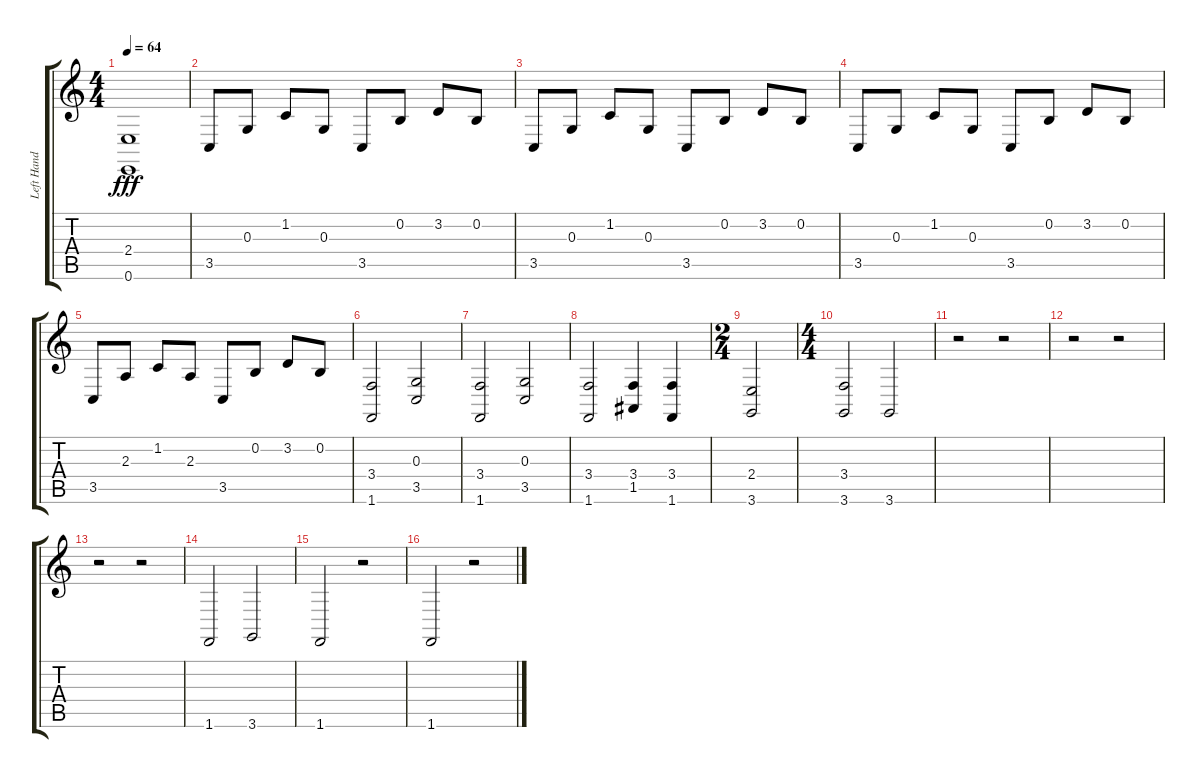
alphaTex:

\track ("Left Hand" "Left Hand") {instrument stringensemble2}
\staff {score tabs}
\tuning (E4 B3 G3 D3 A2 E2) {hide}
\ts (4 4)
\tempo 64
\clef g2
\ks c
(2.4 0.6).1{dy fff volume 8} |
3.5.8{volume 9} 0.3.8 1.2.8{volume 8} 0.3.8{volume 8} 3.5.8{volume 8} 0.2.8{volume 8} 3.2.8{volume 8} 0.2.8{volume 8} |
3.5.8{volume 8} 0.3.8{volume 8} 1.2.8{volume 8} 0.3.8{volume 8} 3.5.8{volume 8} 0.2.8 3.2.8 0.2.8 |
3.5.8 0.3.8 1.2.8{volume 7} 0.3.8{volume 7} 3.5.8 0.2.8 3.2.8 0.2.8 |
3.5.8 2.3.8 1.2.8 2.3.8 3.5.8 0.2.8 3.2.8 0.2.8 |
(3.4 1.6).2 (0.3 3.5).2 |
(3.4 1.6).2{volume 8} (0.3 3.5).2{volume 8} |
(3.4 1.6).2 (3.4 1.5).4 (3.4 1.6).4 |
\ts (2 4)
(2.4 3.6).2 |
\ts (4 4)
(3.4 3.6).2 3.6.2 |
r.2{volume 10} r.2{volume 11} |
r.2 r.2 |
r.2 r.2 |
1.6.2 3.6.2 |
1.6.2 r.2 |
1.6.2 r.2
